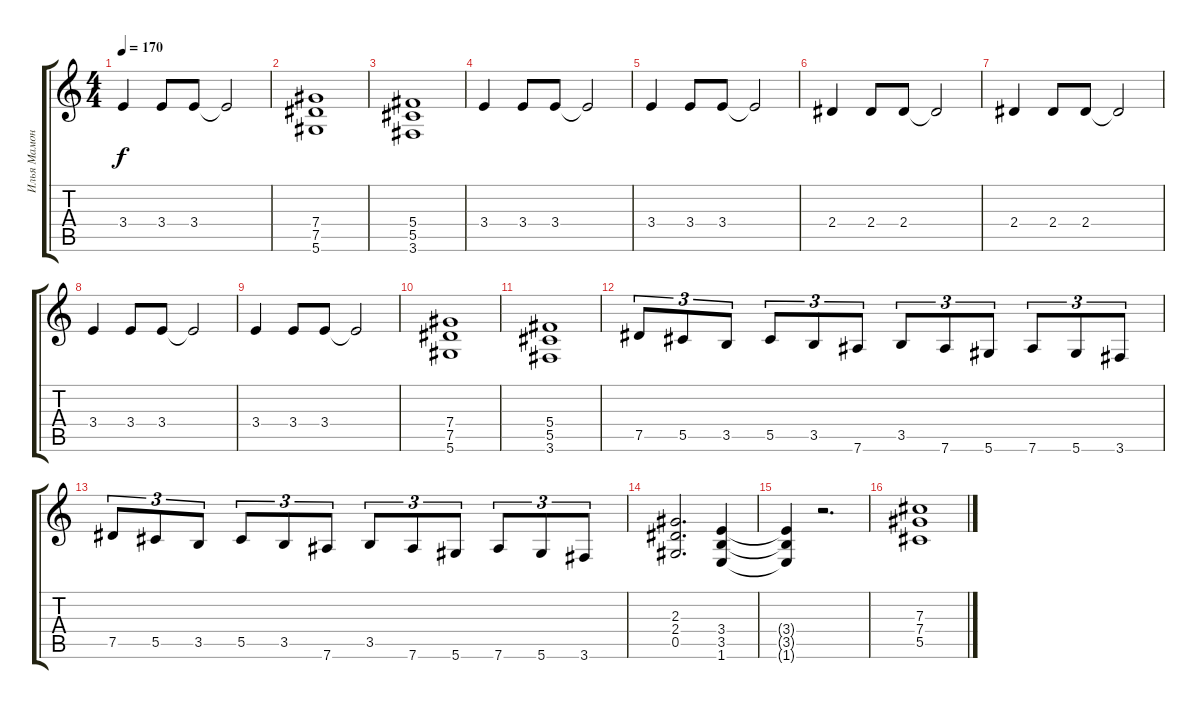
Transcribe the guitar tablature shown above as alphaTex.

\track ("Илья Мамонтов" "Илья Мамон") {instrument distortionguitar}
\staff {score tabs}
\tuning (Eb4 Bb3 Gb3 Db3 Ab2 Eb2) {hide}
\ts (4 4)
\tempo 170
\clef g2
\ks c
3.4.4{dy f} 3.4.8 3.4.8 3.4{t}.2 |
(7.4 7.5 5.6).1 |
(5.4 5.5 3.6).1 |
3.4.4 3.4.8 3.4.8 3.4{t}.2 |
3.4.4 3.4.8 3.4.8 3.4{t}.2 |
2.4.4 2.4.8 2.4.8 2.4{t}.2 |
2.4.4 2.4.8 2.4.8 2.4{t}.2 |
3.4.4 3.4.8 3.4.8 3.4{t}.2 |
3.4.4 3.4.8 3.4.8 3.4{t}.2 |
(7.4 7.5 5.6).1 |
(5.4 5.5 3.6).1 |
7.5.8{tu (3 2)} 5.5.8{tu (3 2)} 3.5.8{tu (3 2)} 5.5.8{tu (3 2)} 3.5.8{tu (3 2)} 7.6.8{tu (3 2)} 3.5.8{tu (3 2)} 7.6.8{tu (3 2)} 5.6.8{tu (3 2)} 7.6.8{tu (3 2)} 5.6.8{tu (3 2)} 3.6.8{tu (3 2)} |
7.5.8{tu (3 2)} 5.5.8{tu (3 2)} 3.5.8{tu (3 2)} 5.5.8{tu (3 2)} 3.5.8{tu (3 2)} 7.6.8{tu (3 2)} 3.5.8{tu (3 2)} 7.6.8{tu (3 2)} 5.6.8{tu (3 2)} 7.6.8{tu (3 2)} 5.6.8{tu (3 2)} 3.6.8{tu (3 2)} |
(2.3 2.4 0.5).2{d} (3.4 3.5 1.6).4 |
(3.4{t} 3.5{t} 1.6{t}).4 r.2{d} |
(7.3 7.4 5.5).1
